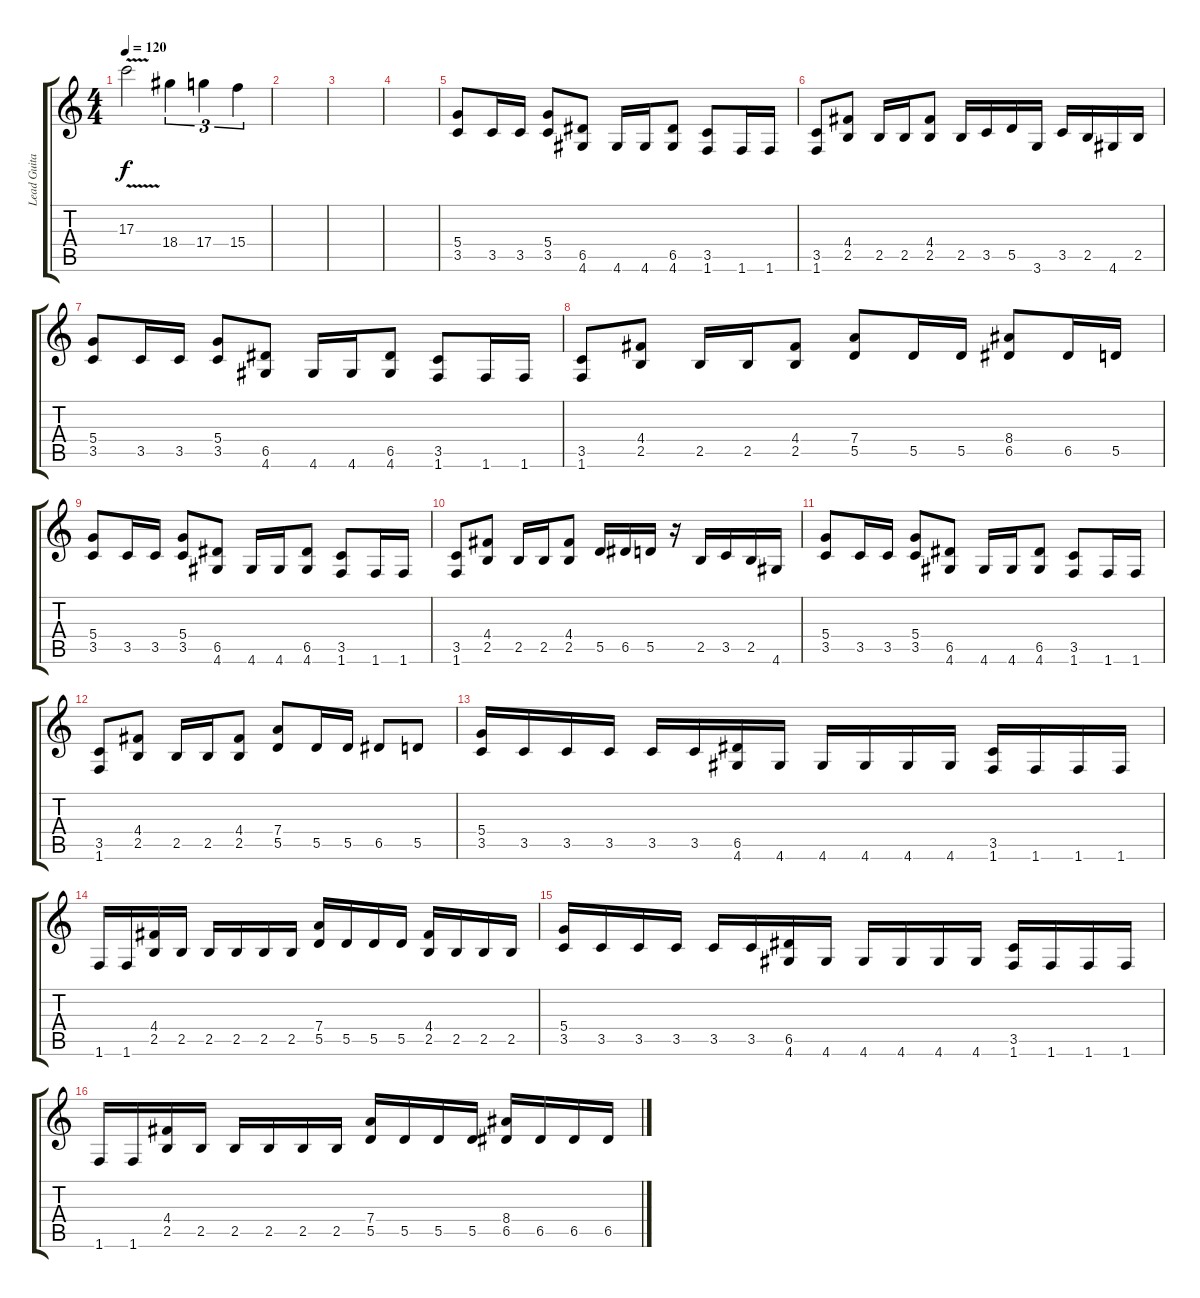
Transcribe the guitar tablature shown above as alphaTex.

\track ("Lead Guitar" "Lead Guita") {instrument distortionguitar}
\staff {score tabs}
\tuning (E4 B3 G3 D3 A2 E2) {hide}
\ts (4 4)
\tempo 120
\clef g2
\ks c
17.3{v}.2{dy f} 18.4.4{tu (3 2)} 17.4.4{tu (3 2)} 15.4.4{tu (3 2)} |
|
|
|
(5.4 3.5).8{balance 8} 3.5.16 3.5.16 (5.4 3.5).8 (6.5 4.6).8 4.6.16 4.6.16 (6.5 4.6).8 (3.5 1.6).8 1.6.16 1.6.16 |
(3.5 1.6).8 (4.4 2.5).8 2.5.16 2.5.16 (4.4 2.5).8 2.5.16 3.5.16 5.5.16 3.6.16 3.5.16 2.5.16 4.6.16 2.5.16 |
(5.4 3.5).8 3.5.16 3.5.16 (5.4 3.5).8 (6.5 4.6).8 4.6.16 4.6.16 (6.5 4.6).8 (3.5 1.6).8 1.6.16 1.6.16 |
(3.5 1.6).8 (4.4 2.5).8 2.5.16 2.5.16 (4.4 2.5).8 (7.4 5.5).8 5.5.16 5.5.16 (8.4 6.5).8 6.5.16 5.5.16 |
(5.4 3.5).8 3.5.16 3.5.16 (5.4 3.5).8 (6.5 4.6).8 4.6.16 4.6.16 (6.5 4.6).8 (3.5 1.6).8 1.6.16 1.6.16 |
(3.5 1.6).8 (4.4 2.5).8 2.5.16 2.5.16 (4.4 2.5).8 5.5.16 6.5.16 5.5.16 r.16 2.5.16 3.5.16 2.5.16 4.6.16 |
(5.4 3.5).8 3.5.16 3.5.16 (5.4 3.5).8 (6.5 4.6).8 4.6.16 4.6.16 (6.5 4.6).8 (3.5 1.6).8 1.6.16 1.6.16 |
(3.5 1.6).8 (4.4 2.5).8 2.5.16 2.5.16 (4.4 2.5).8 (7.4 5.5).8 5.5.16 5.5.16 6.5.8 5.5.8 |
(5.4 3.5).16 3.5.16 3.5.16 3.5.16 3.5.16 3.5.16 (6.5 4.6).16 4.6.16 4.6.16 4.6.16 4.6.16 4.6.16 (3.5 1.6).16 1.6.16 1.6.16 1.6.16 |
1.6.16 1.6.16 (4.4 2.5).16 2.5.16 2.5.16 2.5.16 2.5.16 2.5.16 (7.4 5.5).16 5.5.16 5.5.16 5.5.16 (4.4 2.5).16 2.5.16 2.5.16 2.5.16 |
(5.4 3.5).16 3.5.16 3.5.16 3.5.16 3.5.16 3.5.16 (6.5 4.6).16 4.6.16 4.6.16 4.6.16 4.6.16 4.6.16 (3.5 1.6).16 1.6.16 1.6.16 1.6.16 |
1.6.16 1.6.16 (4.4 2.5).16 2.5.16 2.5.16 2.5.16 2.5.16 2.5.16 (7.4 5.5).16 5.5.16 5.5.16 5.5.16 (8.4 6.5).16 6.5.16 6.5.16 6.5.16
